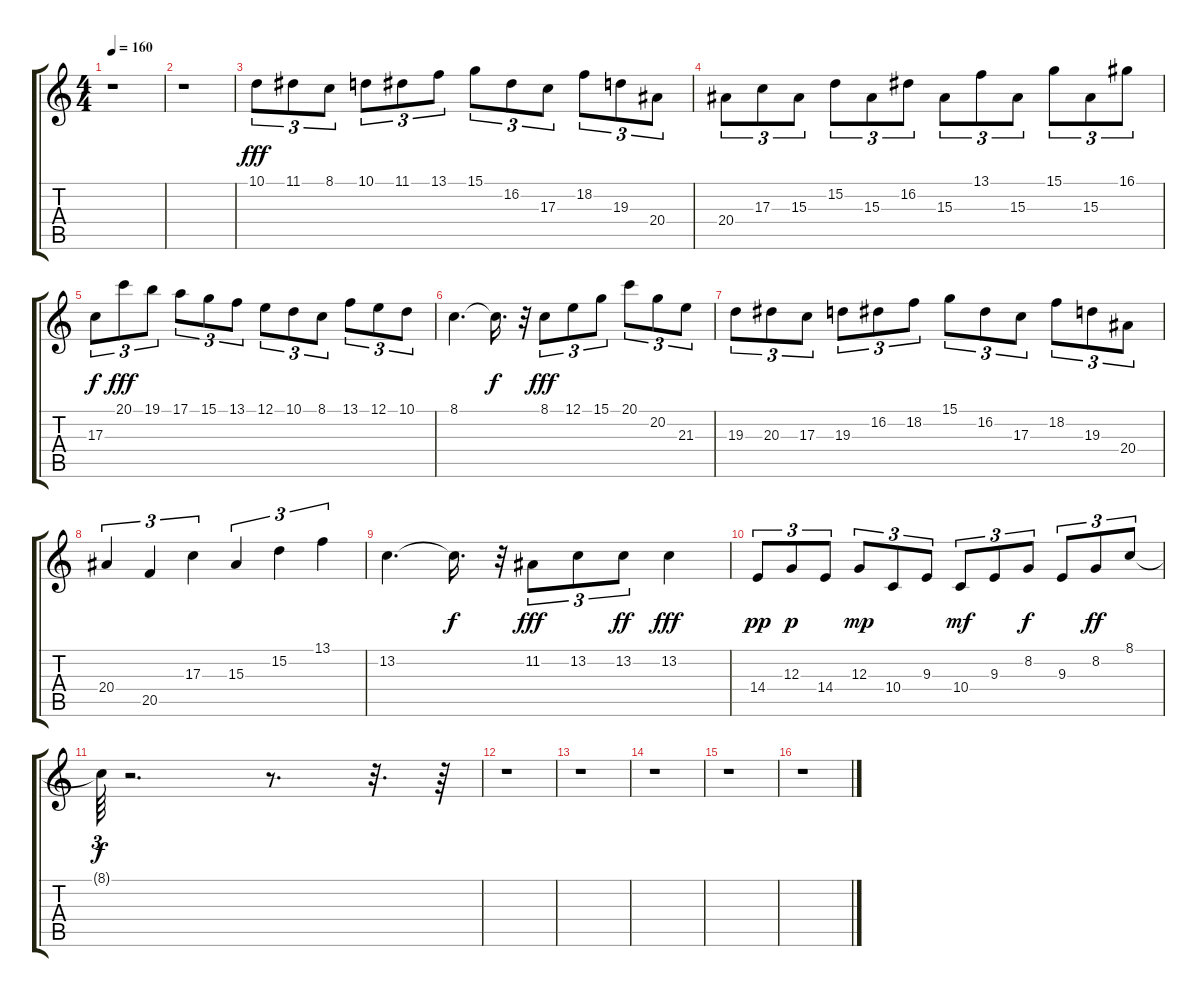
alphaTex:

\track "" {instrument lead1square}
\staff {score tabs}
\tuning (E4 B3 G3 D3 A2 E2) {hide}
\ts (4 4)
\tempo 160
\clef g2
\ks c
r.1{dy fff} |
r.1 |
10.1.8{tu (3 2)} 11.1.8{tu (3 2)} 8.1.8{tu (3 2)} 10.1.8{tu (3 2)} 11.1.8{tu (3 2)} 13.1.8{tu (3 2)} 15.1.8{tu (3 2)} 16.2.8{tu (3 2)} 17.3.8{tu (3 2)} 18.2.8{tu (3 2)} 19.3.8{tu (3 2)} 20.4.8{tu (3 2)} |
20.4.8{tu (3 2)} 17.3.8{tu (3 2)} 15.3.8{tu (3 2)} 15.2.8{tu (3 2)} 15.3.8{tu (3 2)} 16.2.8{tu (3 2)} 15.3.8{tu (3 2)} 13.1.8{tu (3 2)} 15.3.8{tu (3 2)} 15.1.8{tu (3 2)} 15.3.8{tu (3 2)} 16.1.8{tu (3 2)} |
17.3.8{tu (3 2) dy f} 20.1.8{tu (3 2) dy fff} 19.1.8{tu (3 2)} 17.1.8{tu (3 2)} 15.1.8{tu (3 2)} 13.1.8{tu (3 2)} 12.1.8{tu (3 2)} 10.1.8{tu (3 2)} 8.1.8{tu (3 2)} 13.1.8{tu (3 2)} 12.1.8{tu (3 2)} 10.1.8{tu (3 2)} |
8.1.4{d} 8.1{t}.16{d dy f} r.32 8.1.8{tu (3 2) dy fff} 12.1.8{tu (3 2)} 15.1.8{tu (3 2)} 20.1.8{tu (3 2)} 20.2.8{tu (3 2)} 21.3.8{tu (3 2)} |
19.3.8{tu (3 2)} 20.3.8{tu (3 2)} 17.3.8{tu (3 2)} 19.3.8{tu (3 2)} 16.2.8{tu (3 2)} 18.2.8{tu (3 2)} 15.1.8{tu (3 2)} 16.2.8{tu (3 2)} 17.3.8{tu (3 2)} 18.2.8{tu (3 2)} 19.3.8{tu (3 2)} 20.4.8{tu (3 2)} |
20.4.4{tu (3 2)} 20.5.4{tu (3 2)} 17.3.4{tu (3 2)} 15.3.4{tu (3 2)} 15.2.4{tu (3 2)} 13.1.4{tu (3 2)} |
13.2.4{d} 13.2{t}.16{d dy f} r.32 11.2.8{tu (3 2) dy fff} 13.2.8{tu (3 2)} 13.2.8{tu (3 2) dy ff} 13.2.4{dy fff} |
14.4.8{tu (3 2) dy pp} 12.3.8{tu (3 2) dy p} 14.4.8{tu (3 2)} 12.3.8{tu (3 2) dy mp} 10.4.8{tu (3 2)} 9.3.8{tu (3 2)} 10.4.8{tu (3 2) dy mf} 9.3.8{tu (3 2)} 8.2.8{tu (3 2) dy f} 9.3.8{tu (3 2)} 8.2.8{tu (3 2) dy ff} 8.1.8{tu (3 2)} |
8.1{t}.64{tu (3 2) dy f} r.2{d} r.8{d} r.32{d} r.64 |
r.1 |
r.1 |
r.1 |
r.1 |
r.1
